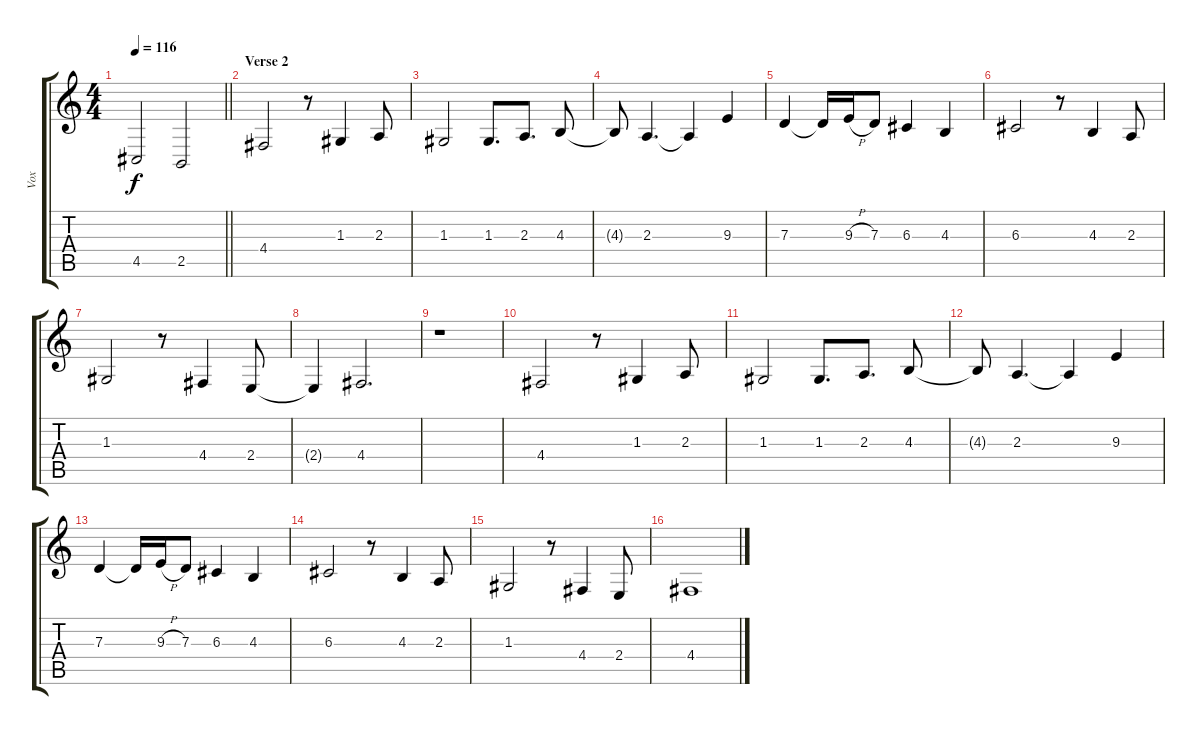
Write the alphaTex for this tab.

\track ("Vox" "Vox") {instrument clarinet}
\staff {score tabs}
\tuning (E4 B3 G3 D3 A2 E2) {hide}
\ts (4 4)
\tempo 116
\clef g2
\barLineRight lightlight
\ks c
4.5{t}.2{dy f} 2.5.2 |
\section ("" "Verse 2")
4.4.2 r.8 1.3.4 2.3.8 |
1.3.2 1.3.8{d} 2.3.8{d} 4.3.8 |
4.3{t}.8 2.3.4{d} 2.3{t}.4 9.3.4 |
7.3.4 7.3{t}.16 9.3{h}.16 7.3.8 6.3.4 4.3.4 |
6.3.2 r.8 4.3.4 2.3.8 |
1.3.2 r.8 4.4.4 2.4.8 |
2.4{t}.4 4.4.2{d} |
r.1 |
4.4.2 r.8 1.3.4 2.3.8 |
1.3.2 1.3.8{d} 2.3.8{d} 4.3.8 |
4.3{t}.8 2.3.4{d} 2.3{t}.4 9.3.4 |
7.3.4 7.3{t}.16 9.3{h}.16 7.3.8 6.3.4 4.3.4 |
6.3.2 r.8 4.3.4 2.3.8 |
1.3.2 r.8 4.4.4 2.4.8 |
4.4.1
